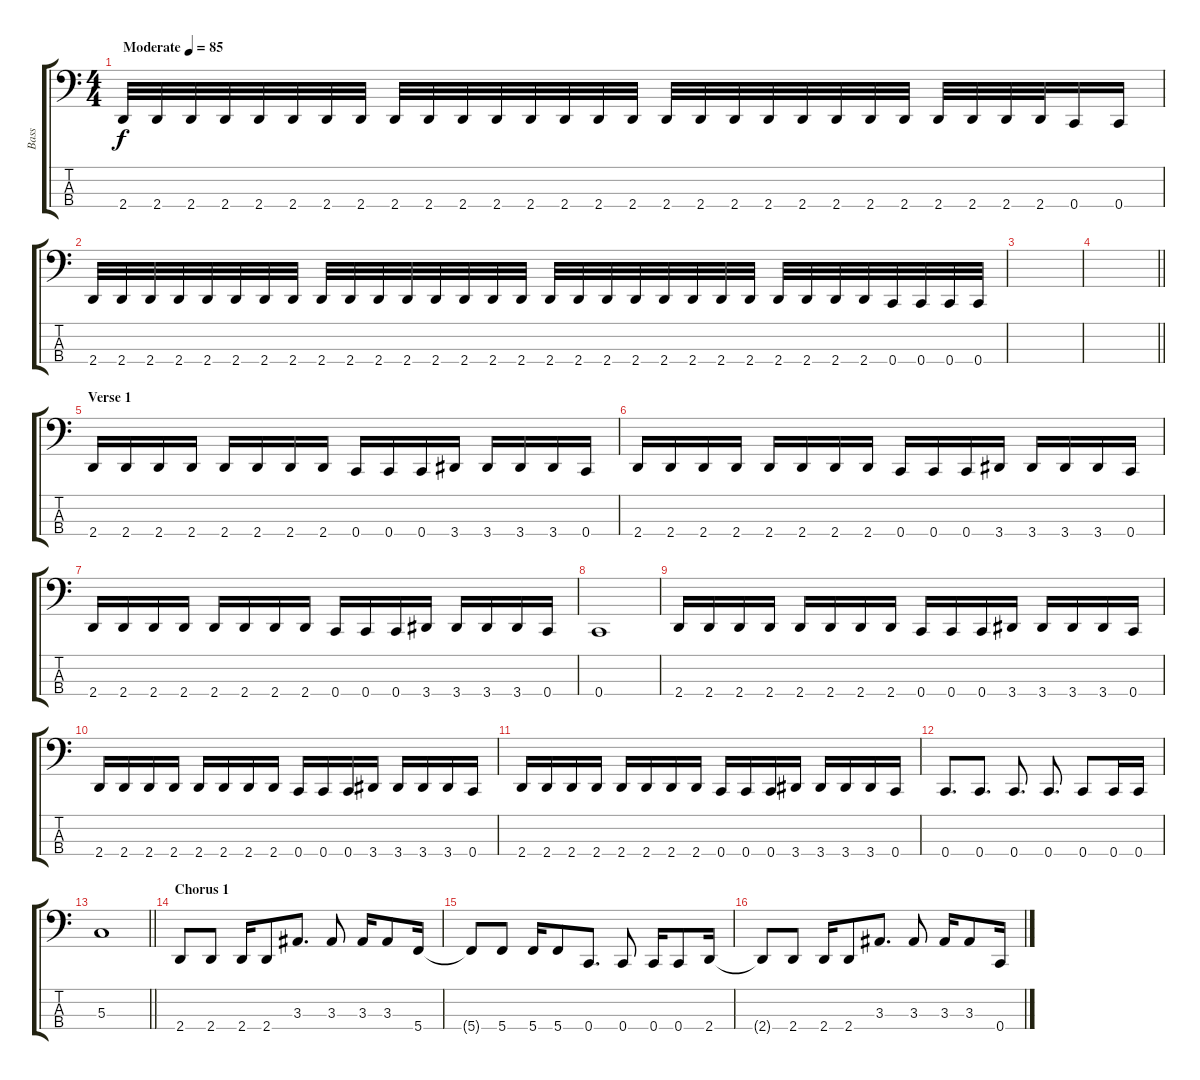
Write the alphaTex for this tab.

\track ("Bass" "Bass") {instrument electricbassfinger}
\staff {score tabs}
\tuning (F2 C2 G1 C1) {hide}
\ts (4 4)
\tempo (85 "Moderate")
\clef f4
\ks c
2.4.32{dy f instrument electricbassfinger} 2.4.32 2.4.32 2.4.32 2.4.32 2.4.32 2.4.32 2.4.32 2.4.32 2.4.32 2.4.32 2.4.32 2.4.32 2.4.32 2.4.32 2.4.32 2.4.32 2.4.32 2.4.32 2.4.32 2.4.32 2.4.32 2.4.32 2.4.32 2.4.32 2.4.32 2.4.32 2.4.32 0.4.16 0.4.16 |
2.4.32 2.4.32 2.4.32 2.4.32 2.4.32 2.4.32 2.4.32 2.4.32 2.4.32 2.4.32 2.4.32 2.4.32 2.4.32 2.4.32 2.4.32 2.4.32 2.4.32 2.4.32 2.4.32 2.4.32 2.4.32 2.4.32 2.4.32 2.4.32 2.4.32 2.4.32 2.4.32 2.4.32 0.4.32 0.4.32 0.4.32 0.4.32 |
|
\barLineRight lightlight
|
\section ("" "Verse 1")
2.4.16 2.4.16 2.4.16 2.4.16 2.4.16 2.4.16 2.4.16 2.4.16 0.4.16 0.4.16 0.4.16 3.4.16 3.4.16 3.4.16 3.4.16 0.4.16 |
2.4.16 2.4.16 2.4.16 2.4.16 2.4.16 2.4.16 2.4.16 2.4.16 0.4.16 0.4.16 0.4.16 3.4.16 3.4.16 3.4.16 3.4.16 0.4.16 |
2.4.16 2.4.16 2.4.16 2.4.16 2.4.16 2.4.16 2.4.16 2.4.16 0.4.16 0.4.16 0.4.16 3.4.16 3.4.16 3.4.16 3.4.16 0.4.16 |
0.4.1 |
2.4.16 2.4.16 2.4.16 2.4.16 2.4.16 2.4.16 2.4.16 2.4.16 0.4.16 0.4.16 0.4.16 3.4.16 3.4.16 3.4.16 3.4.16 0.4.16 |
2.4.16 2.4.16 2.4.16 2.4.16 2.4.16 2.4.16 2.4.16 2.4.16 0.4.16 0.4.16 0.4.16 3.4.16 3.4.16 3.4.16 3.4.16 0.4.16 |
2.4.16 2.4.16 2.4.16 2.4.16 2.4.16 2.4.16 2.4.16 2.4.16 0.4.16 0.4.16 0.4.16 3.4.16 3.4.16 3.4.16 3.4.16 0.4.16 |
0.4.8{d} 0.4.8{d} 0.4.8{d} 0.4.8{d} 0.4.8 0.4.16 0.4.16 |
\barLineRight lightlight
5.3.1 |
\section ("" "Chorus 1")
2.4.8 2.4.8 2.4.16 2.4.8 3.3.8{d} 3.3.8 3.3.16 3.3.8 5.4.16 |
5.4{t}.8 5.4.8 5.4.16 5.4.8 0.4.8{d} 0.4.8 0.4.16 0.4.8 2.4.16 |
2.4{t}.8 2.4.8 2.4.16 2.4.8 3.3.8{d} 3.3.8 3.3.16 3.3.8 0.4.16
